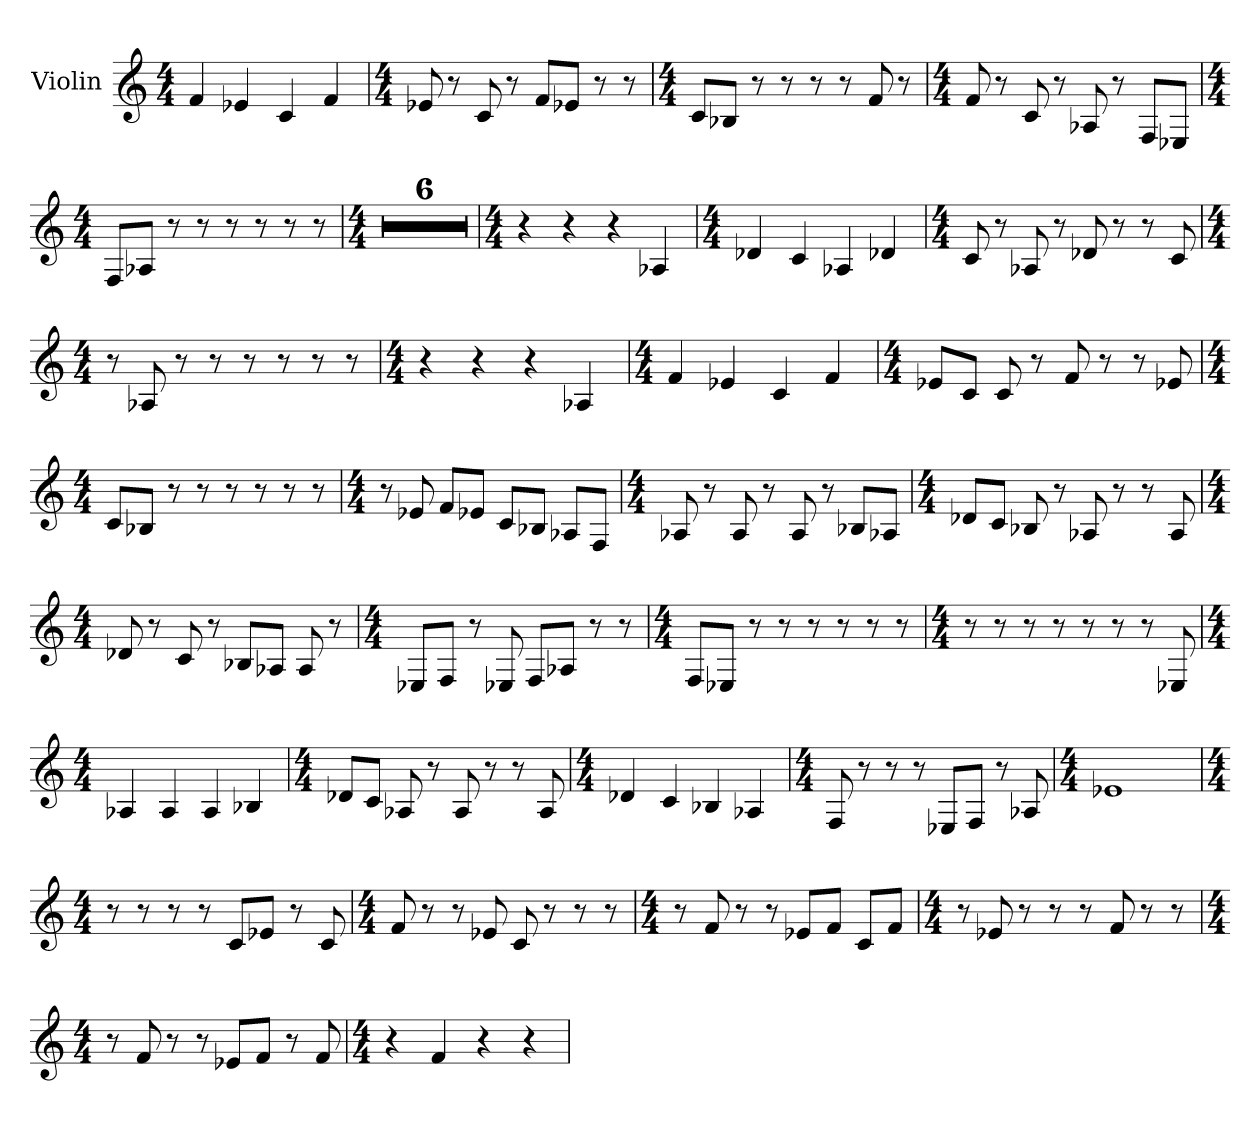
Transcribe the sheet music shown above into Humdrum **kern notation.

**kern
*part1
*staff1
*I"Violin
*I'Vln
*M4/4
=
4f
4e-X
4c
4f
=
*M4/4
8e-X
8r
8c
8r
8fL
8e-XJ
8r
8r
=
*M4/4
8cL
8B-XJ
8r
8r
8r
8r
8f
8r
=
*M4/4
8f
8r
8c
8r
8A-X
8r
8FL
8E-XJ
=
*M4/4
8FL
8A-XJ
8r
8r
8r
8r
8r
8r
=
*M4/4
1r
=
*M4/4
1r
=
*M4/4
1r
=
*M4/4
1r
=
*M4/4
1r
=
*M4/4
1r
=
*M4/4
4r
4r
4r
4A-X
=
*M4/4
4d-X
4c
4A-X
4d-X
=
*M4/4
8c
8r
8A-X
8r
8d-X
8r
8r
8c
=
*M4/4
8r
8A-X
8r
8r
8r
8r
8r
8r
=
*M4/4
4r
4r
4r
4A-X
=
*M4/4
4f
4e-X
4c
4f
=
*M4/4
8e-XL
8cJ
8c
8r
8f
8r
8r
8e-X
=
*M4/4
8cL
8B-XJ
8r
8r
8r
8r
8r
8r
=
*M4/4
8r
8e-X
8fL
8e-XJ
8cL
8B-XJ
8A-XL
8FJ
=
*M4/4
8A-X
8r
8A-
8r
8A-
8r
8B-XL
8A-XJ
=
*M4/4
8d-XL
8cJ
8B-X
8r
8A-X
8r
8r
8A-
=
*M4/4
8d-X
8r
8c
8r
8B-XL
8A-XJ
8A-
8r
=
*M4/4
8E-XL
8FJ
8r
8E-X
8FL
8A-XJ
8r
8r
=
*M4/4
8FL
8E-XJ
8r
8r
8r
8r
8r
8r
=
*M4/4
8r
8r
8r
8r
8r
8r
8r
8E-X
=
*M4/4
4A-X
4A-
4A-
4B-X
=
*M4/4
8d-XL
8cJ
8A-X
8r
8A-
8r
8r
8A-
=
*M4/4
4d-X
4c
4B-X
4A-X
=
*M4/4
8F
8r
8r
8r
8E-XL
8FJ
8r
8A-X
=
*M4/4
1e-X
=
*M4/4
8r
8r
8r
8r
8cL
8e-XJ
8r
8c
=
*M4/4
8f
8r
8r
8e-X
8c
8r
8r
8r
=
*M4/4
8r
8f
8r
8r
8e-XL
8fJ
8cL
8fJ
=
*M4/4
8r
8e-X
8r
8r
8r
8f
8r
8r
=
*M4/4
8r
8f
8r
8r
8e-XL
8fJ
8r
8f
=
*M4/4
4r
4f
4r
4r
=
*-
